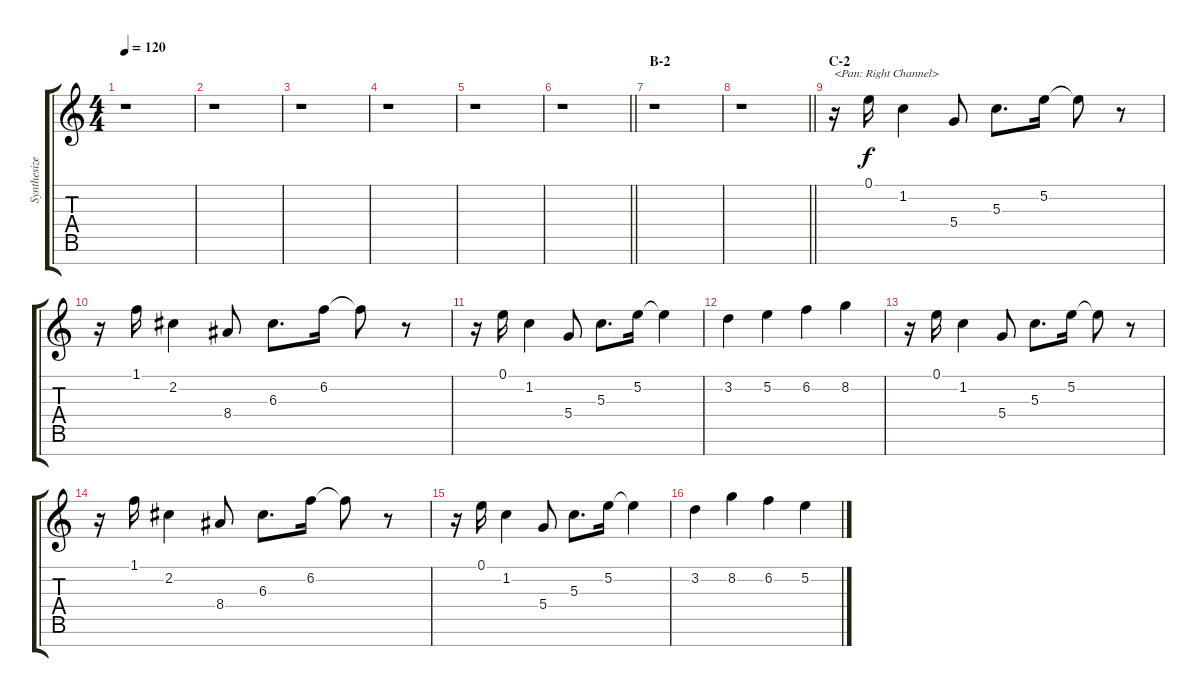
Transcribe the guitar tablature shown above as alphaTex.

\track ("Synthesizer IV" "Synthesize") {instrument lead2sawtooth}
\staff {score tabs}
\tuning (E5 B4 G4 D4 A3 E3 B2) {hide}
\ts (4 4)
\tempo 120
\clef g2
\ks c
r.1{dy f} |
r.1 |
r.1 |
r.1 |
r.1 |
\barLineRight lightlight
r.1 |
\section ("" "B-2")
r.1 |
\barLineRight lightlight
r.1 |
\section ("" "C-2")
r.16{txt "<Pan: Right Channel>" balance 15} 0.1.16 1.2.4 5.4.8 5.3.8{d} 5.2.16 5.2{t}.8 r.8 |
r.16 1.1.16 2.2.4 8.4.8 6.3.8{d} 6.2.16 6.2{t}.8 r.8 |
r.16 0.1.16 1.2.4 5.4.8 5.3.8{d} 5.2.16 5.2{t}.4 |
3.2.4 5.2.4 6.2.4 8.2.4 |
r.16 0.1.16 1.2.4 5.4.8 5.3.8{d} 5.2.16 5.2{t}.8 r.8 |
r.16 1.1.16 2.2.4 8.4.8 6.3.8{d} 6.2.16 6.2{t}.8 r.8 |
r.16 0.1.16 1.2.4 5.4.8 5.3.8{d} 5.2.16 5.2{t}.4 |
3.2.4 8.2.4 6.2.4 5.2.4
